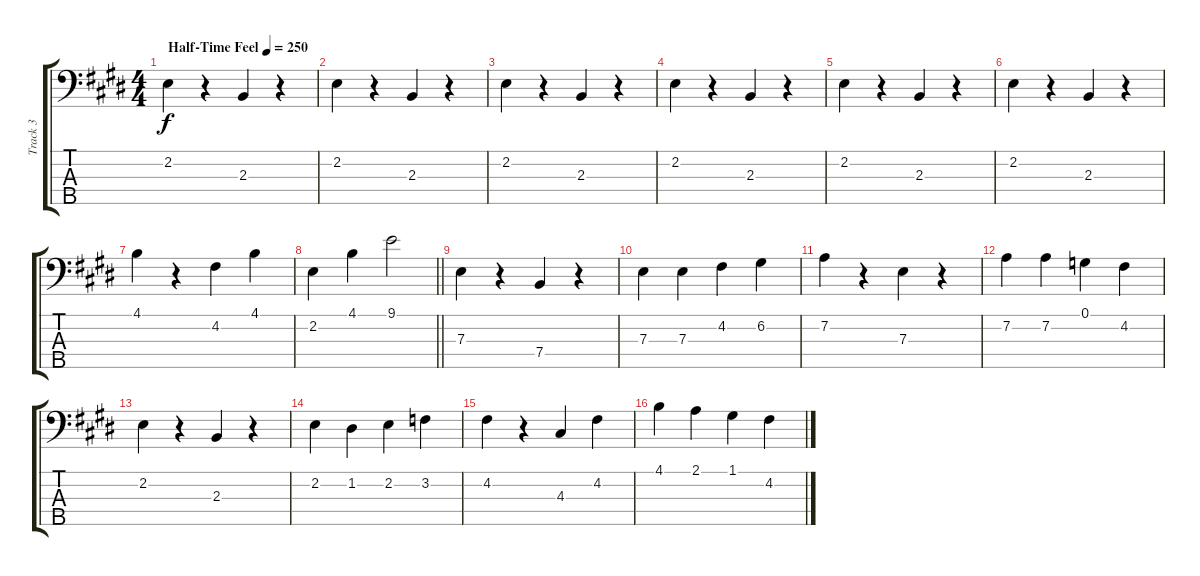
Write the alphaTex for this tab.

\track ("Track 3" "Track 3") {instrument electricbassfinger}
\staff {score tabs}
\tuning (G2 D2 A1 E1 B0) {hide}
\ts (4 4)
\tempo (250 "Half-Time Feel")
\clef f4
\ks e
2.2.4{dy f instrument electricbassfinger} r.4 2.3.4 r.4 |
2.2.4 r.4 2.3.4 r.4 |
2.2.4 r.4 2.3.4 r.4 |
2.2.4 r.4 2.3.4 r.4 |
2.2.4 r.4 2.3.4 r.4 |
2.2.4 r.4 2.3.4 r.4 |
4.1.4 r.4 4.2.4 4.1.4 |
\barLineRight lightlight
2.2.4 4.1.4 9.1.2 |
7.3.4 r.4 7.4.4 r.4 |
7.3.4 7.3.4 4.2.4 6.2.4 |
7.2.4 r.4 7.3.4 r.4 |
7.2.4 7.2.4 0.1.4 4.2.4 |
2.2.4 r.4 2.3.4 r.4 |
2.2.4 1.2.4 2.2.4 3.2.4 |
4.2.4 r.4 4.3.4 4.2.4 |
4.1.4 2.1.4 1.1.4 4.2.4
